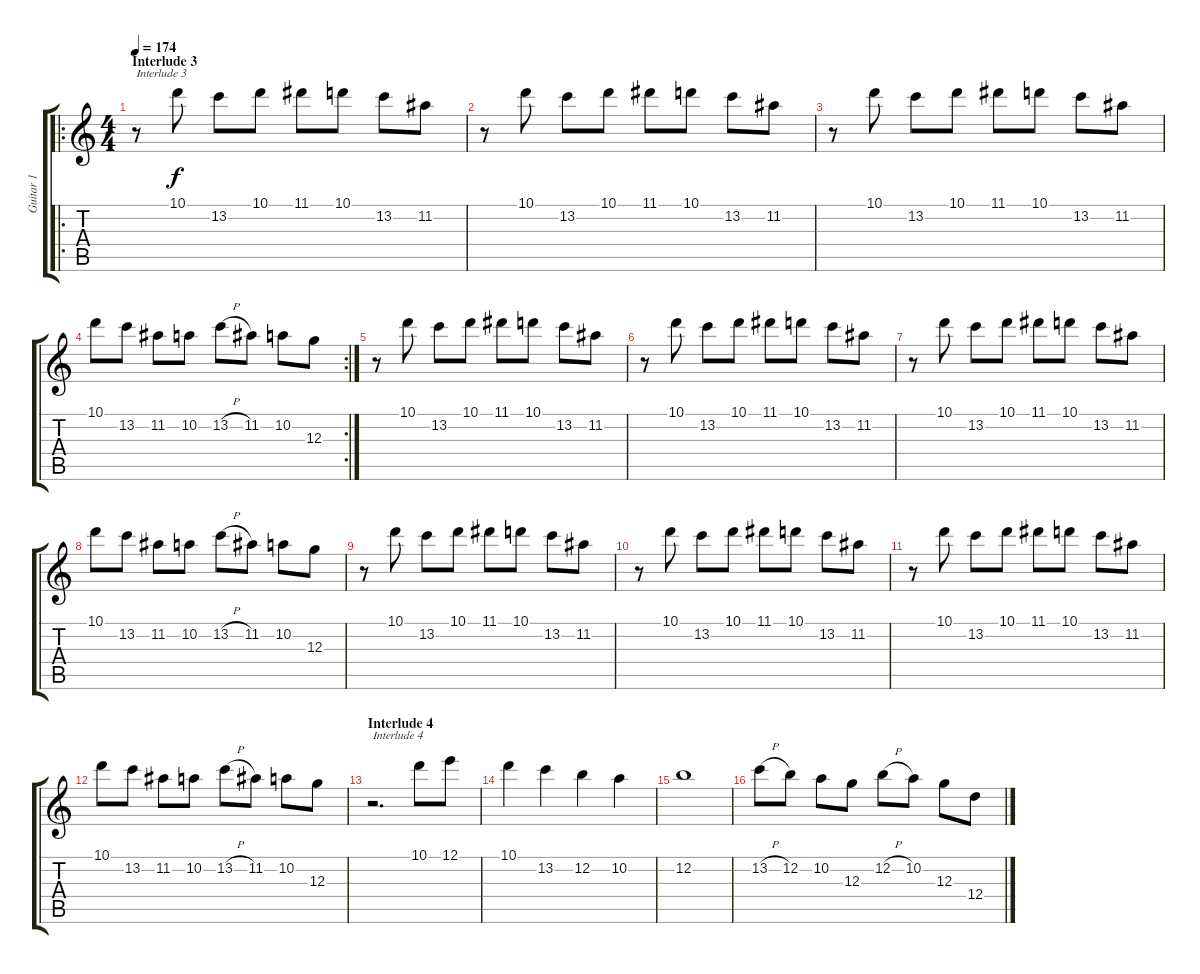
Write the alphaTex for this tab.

\track ("Guitar 1" "Guitar 1") {instrument distortionguitar}
\staff {score tabs}
\tuning (E4 B3 G3 D3 A2 E2) {hide}
\ro
\ts (4 4)
\section ("" "Interlude 3")
\tempo 174
\clef g2
\ks c
r.8{txt "Interlude 3" dy f} 10.1.8 13.2.8 10.1.8 11.1.8 10.1.8 13.2.8 11.2.8 |
r.8 10.1.8 13.2.8 10.1.8 11.1.8 10.1.8 13.2.8 11.2.8 |
r.8 10.1.8 13.2.8 10.1.8 11.1.8 10.1.8 13.2.8 11.2.8 |
\rc 2
10.1.8 13.2.8 11.2.8 10.2.8 13.2{h}.8 11.2.8 10.2.8 12.3.8 |
r.8 10.1.8 13.2.8 10.1.8 11.1.8 10.1.8 13.2.8 11.2.8 |
r.8 10.1.8 13.2.8 10.1.8 11.1.8 10.1.8 13.2.8 11.2.8 |
r.8 10.1.8 13.2.8 10.1.8 11.1.8 10.1.8 13.2.8 11.2.8 |
10.1.8 13.2.8 11.2.8 10.2.8 13.2{h}.8 11.2.8 10.2.8 12.3.8 |
r.8 10.1.8 13.2.8 10.1.8 11.1.8 10.1.8 13.2.8 11.2.8 |
r.8 10.1.8 13.2.8 10.1.8 11.1.8 10.1.8 13.2.8 11.2.8 |
r.8 10.1.8 13.2.8 10.1.8 11.1.8 10.1.8 13.2.8 11.2.8 |
10.1.8 13.2.8 11.2.8 10.2.8 13.2{h}.8 11.2.8 10.2.8 12.3.8 |
\section ("" "Interlude 4")
r.2{d txt "Interlude 4"} 10.1.8 12.1.8 |
10.1.4 13.2.4 12.2.4 10.2.4 |
12.2.1 |
13.2{h}.8 12.2.8 10.2.8 12.3.8 12.2{h}.8 10.2.8 12.3.8 12.4.8
